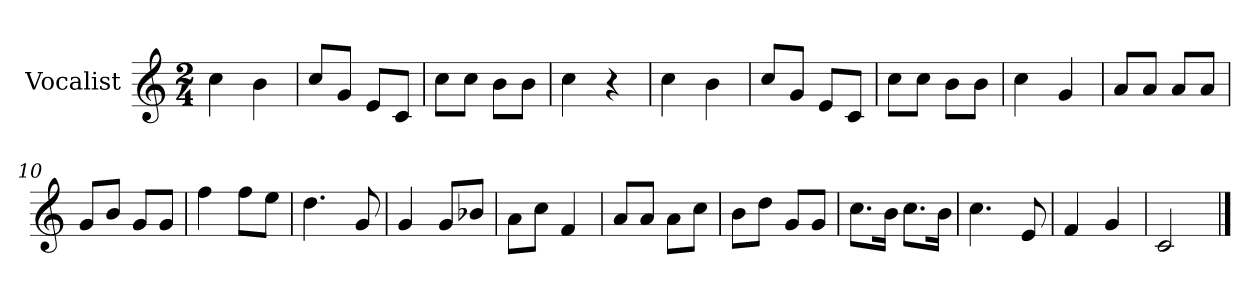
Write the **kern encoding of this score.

**kern
*part1
*staff1
*I"Vocalist
*k[]
*C:
*M2/4
=1
4cc
4b
=2
8ccL
8gJ
8eL
8cJ
=3
8ccL
8ccJ
8bL
8bJ
=4
4cc
4r
=5
4cc
4b
=6
8ccL
8gJ
8eL
8cJ
=7
8ccL
8ccJ
8bL
8bJ
=8
4cc
4g
=9
8aL
8aJ
8aL
8aJ
=10
8gL
8bJ
8gL
8gJ
=11
4ff
8ffL
8eeJ
=12
4.dd
8g
=13
4g
8gL
8b-XJ
=14
8aL
8ccJ
4f
=15
8aL
8aJ
8aL
8ccJ
=16
8bL
8ddJ
8gL
8gJ
=17
8.ccL
16bJk
8.ccL
16bJk
=18
4.cc
8e
=19
4f
4g
=20
2c
==
*-
